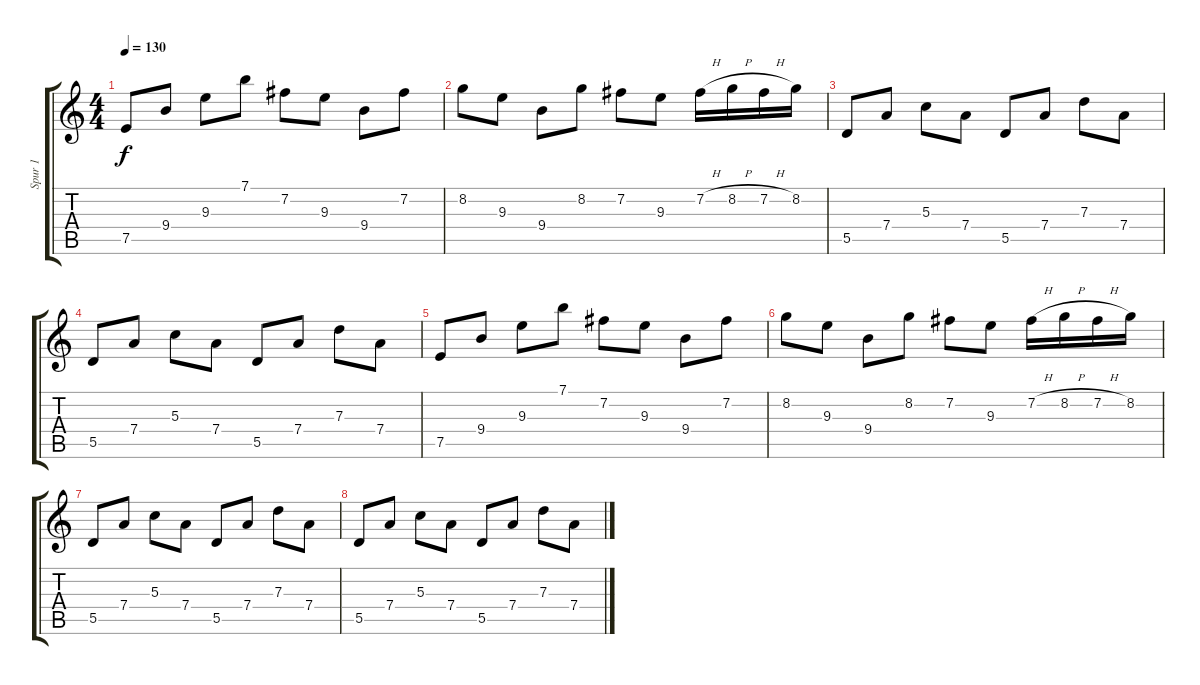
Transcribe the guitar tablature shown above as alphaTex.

\track ("Spur 1" "Spur 1") {instrument acousticguitarsteel}
\staff {score tabs}
\tuning (E4 B3 G3 D3 A2 E2) {hide}
\ts (4 4)
\tempo 130
\clef g2
\ks c
7.5.8{dy f} 9.4.8 9.3.8 7.1.8 7.2.8 9.3.8 9.4.8 7.2.8 |
8.2.8 9.3.8 9.4.8 8.2.8 7.2.8 9.3.8 7.2{h}.16 8.2{h}.16 7.2{h}.16 8.2.16 |
5.5.8 7.4.8 5.3.8 7.4.8 5.5.8 7.4.8 7.3.8 7.4.8 |
5.5.8 7.4.8 5.3.8 7.4.8 5.5.8 7.4.8 7.3.8 7.4.8 |
7.5.8 9.4.8 9.3.8 7.1.8 7.2.8 9.3.8 9.4.8 7.2.8 |
8.2.8 9.3.8 9.4.8 8.2.8 7.2.8 9.3.8 7.2{h}.16 8.2{h}.16 7.2{h}.16 8.2.16 |
5.5.8 7.4.8 5.3.8 7.4.8 5.5.8 7.4.8 7.3.8 7.4.8 |
5.5.8 7.4.8 5.3.8 7.4.8 5.5.8 7.4.8 7.3.8 7.4.8
